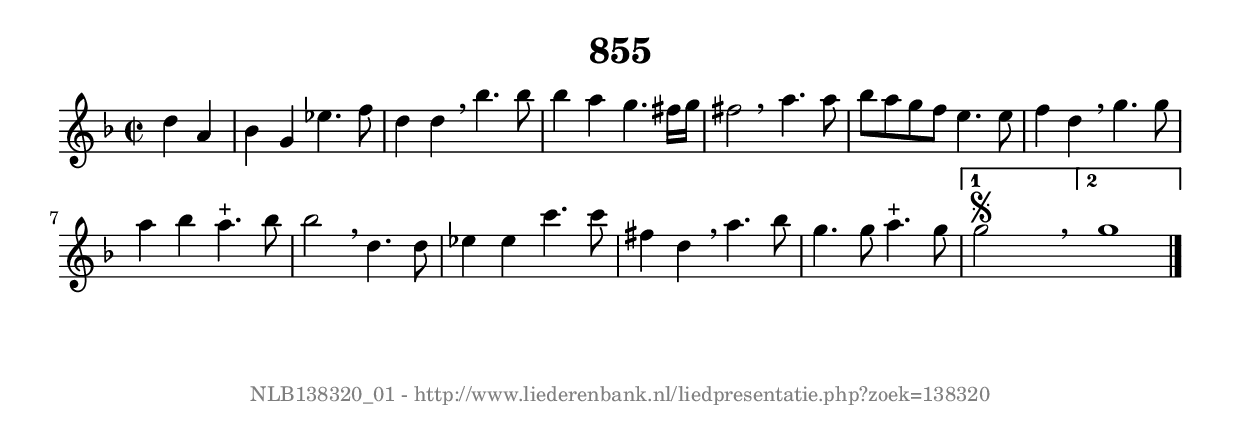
%
% produced by wce2krn 1.64 (7 June 2014)
%
\version"2.16"
#(append! paper-alist '(("long" . (cons (* 210 mm) (* 2000 mm)))))
#(set-default-paper-size "long")
sb = {\breathe}
mBreak = {\breathe }
bBreak = {\breathe }
x = {\once\override NoteHead #'style = #'cross }
gl=\glissando
itime={\override Staff.TimeSignature #'stencil = ##f }
ficta = {\once\set suggestAccidentals = ##t}
fine = {\once\override Score.RehearsalMark #'self-alignment-X = #1 \mark \markup {\italic{Fine}}}
dc = {\once\override Score.RehearsalMark #'self-alignment-X = #1 \mark \markup {\italic{D.C.}}}
dcf = {\once\override Score.RehearsalMark #'self-alignment-X = #1 \mark \markup {\italic{D.C. al Fine}}}
dcc = {\once\override Score.RehearsalMark #'self-alignment-X = #1 \mark \markup {\italic{D.C. al Coda}}}
ds = {\once\override Score.RehearsalMark #'self-alignment-X = #1 \mark \markup {\italic{D.S.}}}
dsf = {\once\override Score.RehearsalMark #'self-alignment-X = #1 \mark \markup {\italic{D.S. al Fine}}}
dsc = {\once\override Score.RehearsalMark #'self-alignment-X = #1 \mark \markup {\italic{D.S. al Coda}}}
pv = {\set Score.repeatCommands = #'((volta "1"))}
sv = {\set Score.repeatCommands = #'((volta "2"))}
tv = {\set Score.repeatCommands = #'((volta "3"))}
qv = {\set Score.repeatCommands = #'((volta "4"))}
xv = {\set Score.repeatCommands = #'((volta #f))}
\header{ tagline = ""
title = "855"
}
\score {{
\key f \major
\relative g'
{
\set melismaBusyProperties = #'()
\partial 32*16
\time 2/2
\tempo 4=120
\override Score.MetronomeMark #'transparent = ##t
\override Score.RehearsalMark #'break-visibility = #(vector #t #t #f)
d'4 a4 | bes4 g4 ees'4. f8 | d4 d4 \sb bes'4. bes8 | bes4 a4 g4. fis16 g16 | fis2 \bar ":|:" \bBreak
a4. a8 | bes8 a8 g8 f8 e4. e8 | f4 d4 \sb g4. g8 | a4 bes4 a4.^"+" bes8 | bes2 \mBreak
d,4. d8 es4 es c'4. c8 fis,4 d \mBreak
a'4. bes8 g4. g8 a4.^"+" g8 \pv g2\segno s2 \bar ":|:" \bBreak
\sv g1 \xv \bar "|."
 }}
 \midi { }
 \layout {
            indent = 0.0\cm
}
}
\markup { \vspace #0 } \markup { \with-color #grey \fill-line { \center-column { \smaller "NLB138320_01 - http://www.liederenbank.nl/liedpresentatie.php?zoek=138320" } } }
